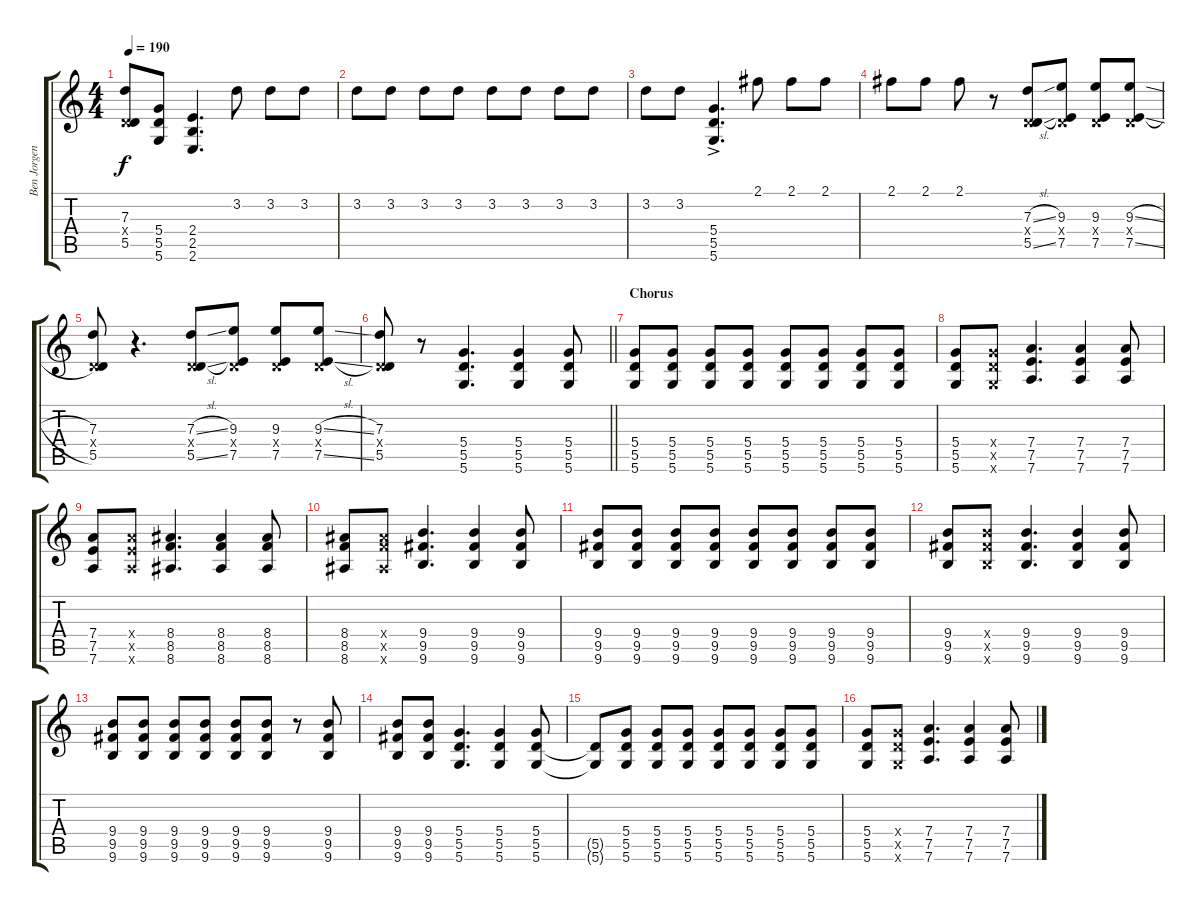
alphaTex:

\track ("Ben Jorgensen (Rhythm Guitar)" "Ben Jorgen") {instrument overdrivenguitar}
\staff {score tabs}
\tuning (E4 B3 G3 D3 A2 D2) {hide}
\ts (4 4)
\tempo 190
\clef g2
\ks c
(7.3 0.4{x} 5.5).8{dy f} (5.4 5.5 5.6).8 (2.4 2.5 2.6).4{d} 3.2.8 3.2.8 3.2.8 |
3.2.8 3.2.8 3.2.8 3.2.8 3.2.8 3.2.8 3.2.8 3.2.8 |
3.2.8 3.2.8 (5.4{ac} 5.5 5.6{ac}).4{d} 2.1.8 2.1.8 2.1.8 |
2.1.8 2.1.8 2.1.8 r.8 (7.3{sl} 0.4{x} 5.5{sl}).8 (9.3 0.4{x} 7.5).8 (9.3 0.4{x} 7.5).8 (9.3{sl} 0.4{x} 7.5{sl}).8 |
(7.3 0.4{x} 5.5).8 r.4{d} (7.3{sl} 0.4{x} 5.5{sl}).8 (9.3 0.4{x} 7.5).8 (9.3 0.4{x} 7.5).8 (9.3{sl} 0.4{x} 7.5{sl}).8 |
\barLineRight lightlight
(7.3 0.4{x} 5.5).8 r.8 (5.4 5.5 5.6).4{d} (5.4 5.5 5.6).4 (5.4 5.5 5.6).8 |
\section ("" "Chorus")
(5.4 5.5 5.6).8 (5.4 5.5 5.6).8 (5.4 5.5 5.6).8 (5.4 5.5 5.6).8 (5.4 5.5 5.6).8 (5.4 5.5 5.6).8 (5.4 5.5 5.6).8 (5.4 5.5 5.6).8 |
(5.4 5.5 5.6).8 (5.4{x} 5.5{x} 5.6{x}).8 (7.4 7.5 7.6).4{d} (7.4 7.5 7.6).4 (7.4 7.5 7.6).8 |
(7.4 7.5 7.6).8 (7.4{x} 7.5{x} 7.6{x}).8 (8.4 8.5 8.6).4{d} (8.4 8.5 8.6).4 (8.4 8.5 8.6).8 |
(8.4 8.5 8.6).8 (8.4{x} 8.5{x} 8.6{x}).8 (9.4 9.5 9.6).4{d} (9.4 9.5 9.6).4 (9.4 9.5 9.6).8 |
(9.4 9.5 9.6).8 (9.4 9.5 9.6).8 (9.4 9.5 9.6).8 (9.4 9.5 9.6).8 (9.4 9.5 9.6).8 (9.4 9.5 9.6).8 (9.4 9.5 9.6).8 (9.4 9.5 9.6).8 |
(9.4 9.5 9.6).8 (9.4{x} 9.5{x} 9.6{x}).8 (9.4 9.5 9.6).4{d} (9.4 9.5 9.6).4 (9.4 9.5 9.6).8 |
(9.4 9.5 9.6).8 (9.4 9.5 9.6).8 (9.4 9.5 9.6).8 (9.4 9.5 9.6).8 (9.4 9.5 9.6).8 (9.4 9.5 9.6).8 r.8 (9.4 9.5 9.6).8 |
(9.4 9.5 9.6).8 (9.4 9.5 9.6).8 (5.4 5.5 5.6).4{d} (5.4 5.5 5.6).4 (5.4 5.5 5.6).8 |
(5.5{t} 5.6{t}).8 (5.4 5.5 5.6).8 (5.4 5.5 5.6).8 (5.4 5.5 5.6).8 (5.4 5.5 5.6).8 (5.4 5.5 5.6).8 (5.4 5.5 5.6).8 (5.4 5.5 5.6).8 |
(5.4 5.5 5.6).8 (5.4{x} 5.5{x} 5.6{x}).8 (7.4 7.5 7.6).4{d} (7.4 7.5 7.6).4 (7.4 7.5 7.6).8
